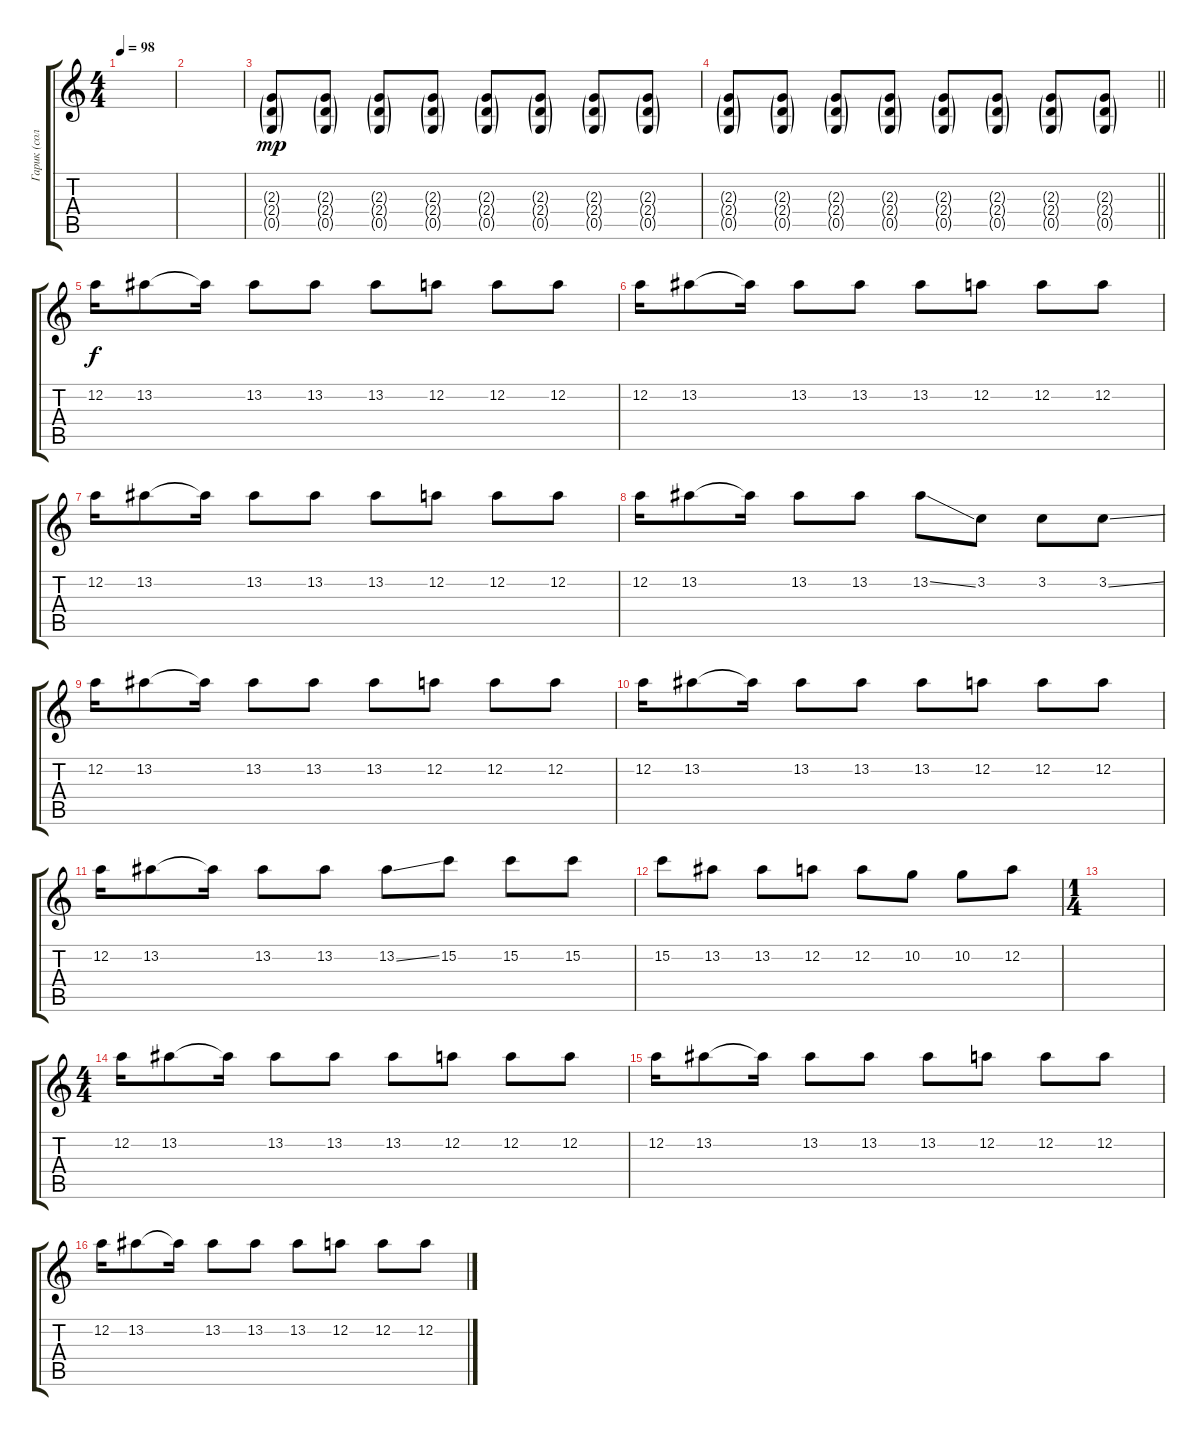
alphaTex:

\track ("Гарик (соло)" "Гарик (сол") {instrument overdrivenguitar}
\staff {score tabs}
\tuning (D4 A3 F3 C3 G2 D2) {hide}
\ts (4 4)
\tempo 98
\clef g2
\ks c
|
|
(2.3{g} 2.4{g} 0.5{g}).8{dy mp} (2.3{g} 2.4{g} 0.5{g}).8 (2.3{g} 2.4{g} 0.5{g}).8 (2.3{g} 2.4{g} 0.5{g}).8 (2.3{g} 2.4{g} 0.5{g}).8 (2.3{g} 2.4{g} 0.5{g}).8 (2.3{g} 2.4{g} 0.5{g}).8 (2.3{g} 2.4{g} 0.5{g}).8 |
\barLineRight lightlight
(2.3{g} 2.4{g} 0.5{g}).8 (2.3{g} 2.4{g} 0.5{g}).8 (2.3{g} 2.4{g} 0.5{g}).8 (2.3{g} 2.4{g} 0.5{g}).8 (2.3{g} 2.4{g} 0.5{g}).8 (2.3{g} 2.4{g} 0.5{g}).8 (2.3{g} 2.4{g} 0.5{g}).8 (2.3{g} 2.4{g} 0.5{g}).8 |
12.2.16{dy f} 13.2.8 13.2{t}.16 13.2.8 13.2.8 13.2.8 12.2.8 12.2.8 12.2.8 |
12.2.16 13.2.8 13.2{t}.16 13.2.8 13.2.8 13.2.8 12.2.8 12.2.8 12.2.8 |
12.2.16 13.2.8 13.2{t}.16 13.2.8 13.2.8 13.2.8 12.2.8 12.2.8 12.2.8 |
12.2.16 13.2.8 13.2{t}.16 13.2.8 13.2.8 13.2{ss}.8 3.2.8 3.2.8 3.2{ss}.8 |
12.2.16 13.2.8 13.2{t}.16 13.2.8 13.2.8 13.2.8 12.2.8 12.2.8 12.2.8 |
12.2.16 13.2.8 13.2{t}.16 13.2.8 13.2.8 13.2.8 12.2.8 12.2.8 12.2.8 |
12.2.16 13.2.8 13.2{t}.16 13.2.8 13.2.8 13.2{ss}.8 15.2.8 15.2.8 15.2.8 |
15.2.8 13.2.8 13.2.8 12.2.8 12.2.8 10.2.8 10.2.8 12.2.8 |
\ts (1 4)
|
\ts (4 4)
12.2.16 13.2.8 13.2{t}.16 13.2.8 13.2.8 13.2.8 12.2.8 12.2.8 12.2.8 |
12.2.16 13.2.8 13.2{t}.16 13.2.8 13.2.8 13.2.8 12.2.8 12.2.8 12.2.8 |
12.2.16 13.2.8 13.2{t}.16 13.2.8 13.2.8 13.2.8 12.2.8 12.2.8 12.2.8
